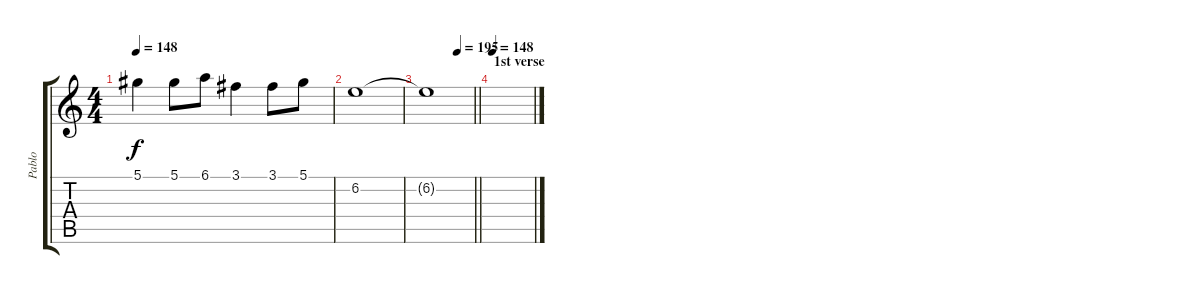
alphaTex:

\track ("Pablo" "Pablo") {instrument distortionguitar}
\staff {score tabs}
\tuning (Eb4 Bb3 Gb3 Db3 Ab2 Eb2) {hide}
\ts (4 4)
\tempo 148
\clef g2
\ks c
5.1.4{dy f} 5.1.8 6.1.8 3.1.4 3.1.8 5.1.8 |
6.2.1{volume 4} |
\tempo (195 0.6666666666666666)
\barLineRight lightlight
6.2{t}.1 |
\section ("" "1st verse")
\tempo 148
